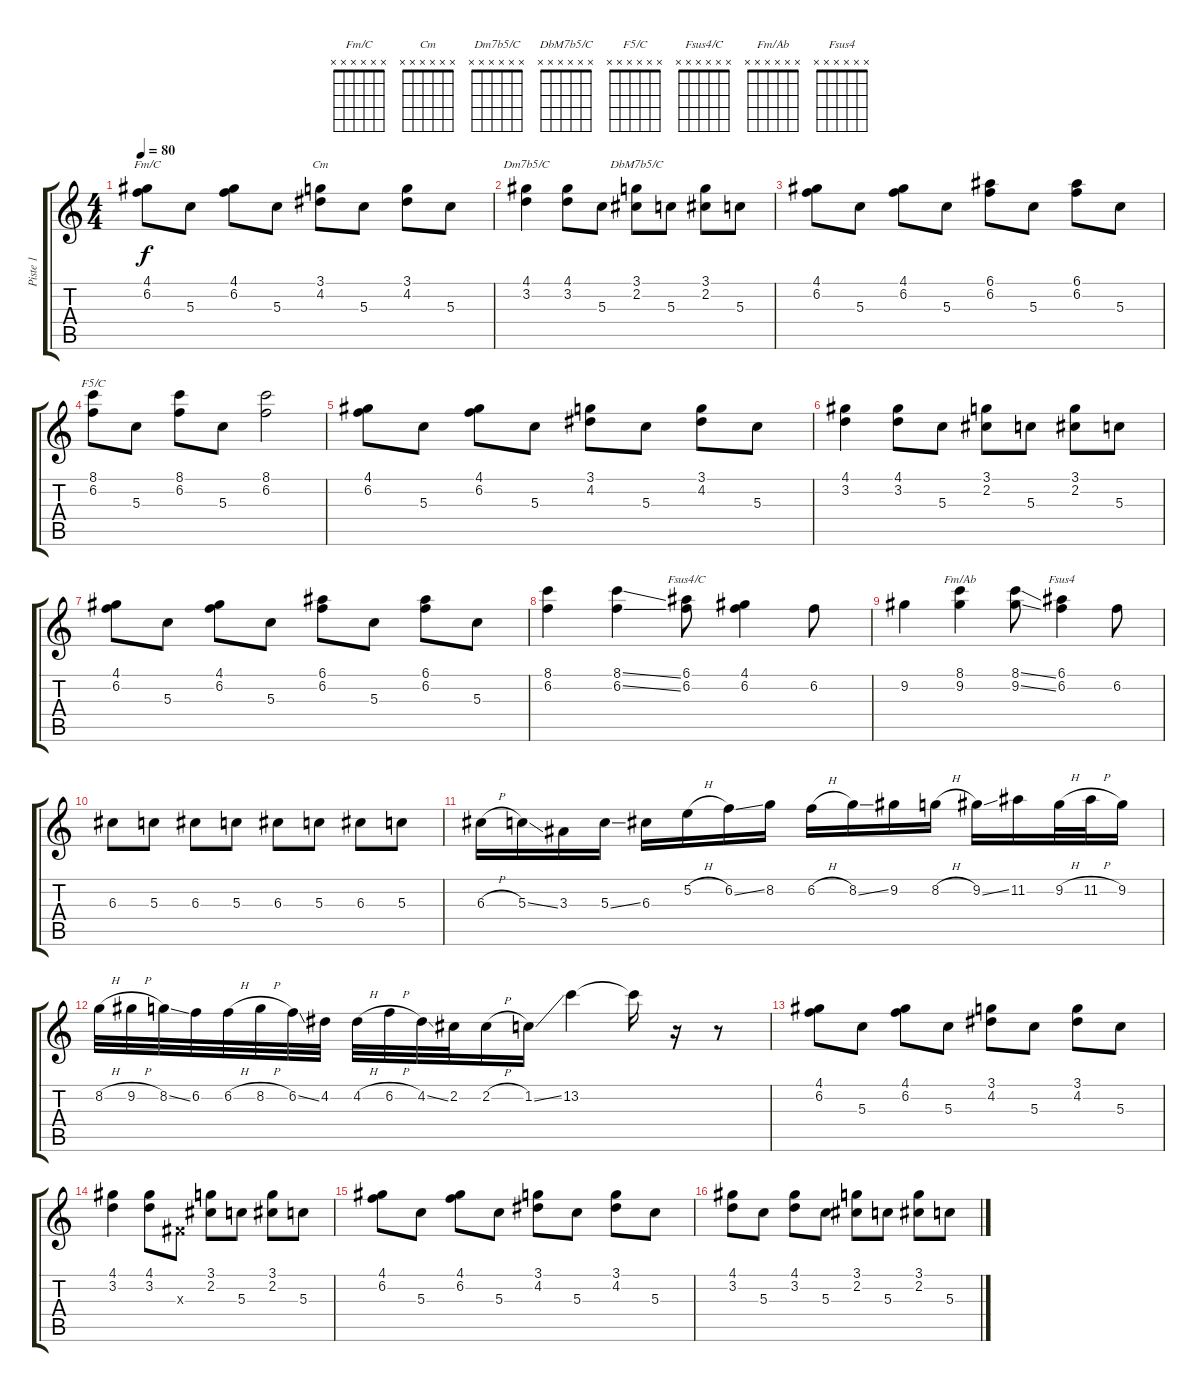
\track ("Piste 1" "Piste 1") {instrument electricguitarjazz}
\staff {score tabs}
\tuning (E4 B3 G3 D3 A2 E2) {hide}
\chord ("Fm/C" x x x x x x) {firstfret 0}
\chord ("Cm" x x x x x x) {firstfret 0}
\chord ("Dm7b5/C" x x x x x x) {firstfret 0}
\chord ("DbM7b5/C" x x x x x x) {firstfret 0}
\chord ("F5/C" x x x x x x) {firstfret 0}
\chord ("Fsus4/C" x x x x x x) {firstfret 0}
\chord ("Fm/Ab" x x x x x x) {firstfret 0}
\chord ("Fsus4" x x x x x x) {firstfret 0}
\ts (4 4)
\tempo 80
\clef g2
\ks c
(4.1 6.2).8{ch "Fm/C" dy f instrument electricguitarjazz} 5.3.8 (4.1 6.2).8 5.3.8 (3.1 4.2).8{ch "Cm"} 5.3.8 (3.1 4.2).8 5.3.8 |
(4.1 3.2).4{ch "Dm7b5/C"} (4.1 3.2).8 5.3.8 (3.1 2.2).8{ch "DbM7b5/C"} 5.3.8 (3.1 2.2).8 5.3.8 |
(4.1 6.2).8 5.3.8 (4.1 6.2).8 5.3.8 (6.1 6.2).8 5.3.8 (6.1 6.2).8 5.3.8 |
(8.1 6.2).8{ch "F5/C"} 5.3.8 (8.1 6.2).8 5.3.8 (8.1 6.2).2 |
(4.1 6.2).8 5.3.8 (4.1 6.2).8 5.3.8 (3.1 4.2).8 5.3.8 (3.1 4.2).8 5.3.8 |
(4.1 3.2).4 (4.1 3.2).8 5.3.8 (3.1 2.2).8 5.3.8 (3.1 2.2).8 5.3.8 |
(4.1 6.2).8 5.3.8 (4.1 6.2).8 5.3.8 (6.1 6.2).8 5.3.8 (6.1 6.2).8 5.3.8 |
(8.1 6.2).4 (8.1{ss} 6.2{ss}).4 (6.1 6.2).8{ch "Fsus4/C"} (4.1 6.2).4 6.2.8 |
9.2.4 (8.1 9.2).4{ch "Fm/Ab"} (8.1{ss} 9.2{ss}).8 (6.1 6.2).4{ch "Fsus4"} 6.2.8 |
6.3.8 5.3.8 6.3.8 5.3.8 6.3.8 5.3.8 6.3.8 5.3.8 |
6.3{h}.16 5.3{ss}.16 3.3.16 5.3{ss}.16 6.3.16 5.2{h}.16 6.2{ss}.16 8.2.16 6.2{h}.16 8.2{ss}.16 9.2.16 8.2{h}.16 9.2{ss}.16 11.2.16 9.2{h}.32 11.2{h}.32 9.2.16 |
8.2{h}.32 9.2{h}.32 8.2{ss}.32 6.2.32 6.2{h}.32 8.2{h}.32 6.2{ss}.32 4.2.32 4.2{h}.32 6.2{h}.32 4.2{ss}.32 2.2.32 2.2{h}.16 1.2{ss}.16 13.2.4 13.2{t}.16 r.16 r.8 |
(4.1 6.2).8 5.3.8 (4.1 6.2).8 5.3.8 (3.1 4.2).8 5.3.8 (3.1 4.2).8 5.3.8 |
(4.1 3.2).4 (4.1 3.2).8 -1.3{x}.8 (3.1 2.2).8 5.3.8 (3.1 2.2).8 5.3.8 |
(4.1 6.2).8 5.3.8 (4.1 6.2).8 5.3.8 (3.1 4.2).8 5.3.8 (3.1 4.2).8 5.3.8 |
(4.1 3.2).8 5.3.8 (4.1 3.2).8 5.3.8 (3.1 2.2).8 5.3.8 (3.1 2.2).8 5.3.8
